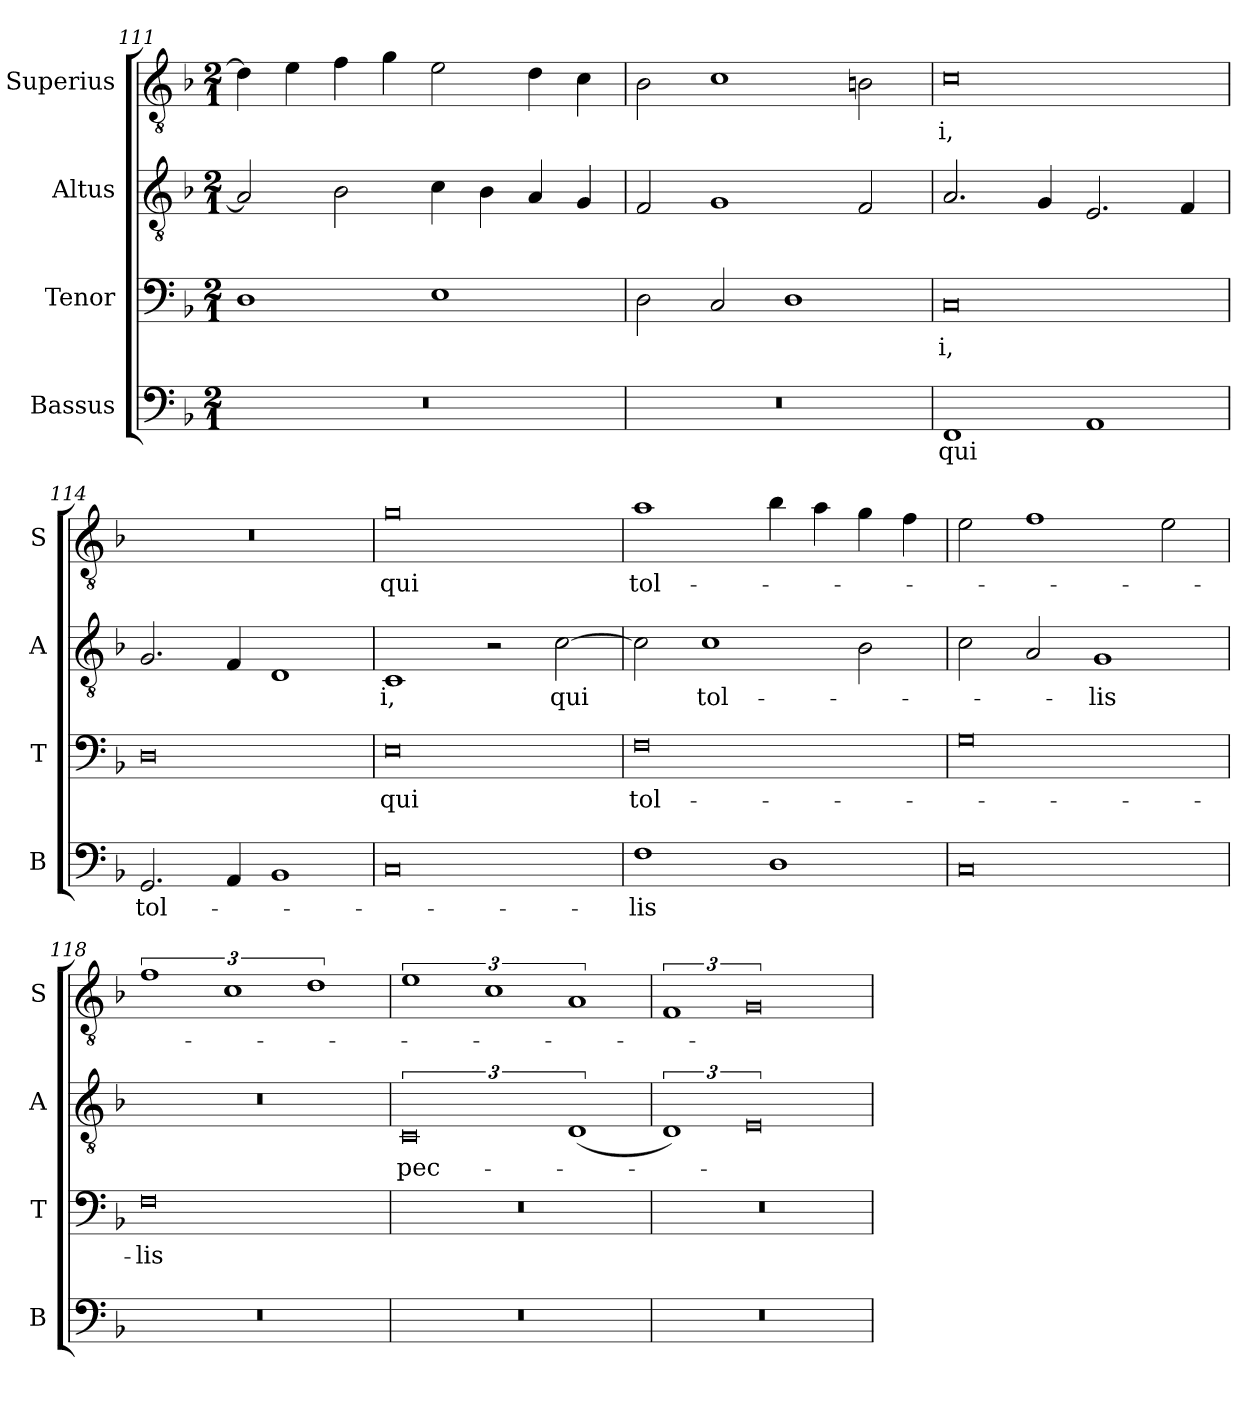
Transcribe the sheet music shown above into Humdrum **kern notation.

**kern	**text	**kern	**text	**kern	**text	**kern	**text
*part4	*part4	*part3	*part3	*part2	*part2	*part1	*part1
*staff4	*staff4	*staff3	*staff3	*staff2	*staff2	*staff1	*staff1
*I"Bassus	*	*I"Tenor	*	*I"Altus	*	*I"Superius	*
*I'B	*	*I'T	*	*I'A	*	*I'S	*
*clefF4	*	*clefF4	*	*clefGv2	*	*clefGv2	*
*k[b-]	*	*k[b-]	*	*k[b-]	*	*k[b-]	*
*M2/1	*	*M2/1	*	*M2/1	*	*M2/1	*
=111	=111	=111	=111	=111	=111	=111	=111
0r	.	1D	.	2A]	.	4d]	.
.	.	.	.	.	.	4e	.
.	.	.	.	2B-	.	4f	.
.	.	.	.	.	.	4g	.
.	.	1E	.	4c	.	2e	.
.	.	.	.	4B-	.	.	.
.	.	.	.	4A	.	4d	.
.	.	.	.	4G	.	4c	.
=112	=112	=112	=112	=112	=112	=112	=112
0r	.	2D	.	2F	.	2B-	.
.	.	2C	.	1G	.	1c	.
.	.	1D	.	.	.	.	.
.	.	.	.	2F	.	2Bn	.
=113	=113	=113	=113	=113	=113	=113	=113
!	!	!	!	!	!	!	!LO:LY:i
1FF	qui	0C	-i,	2.A	.	0c	-i,
.	.	.	.	4G	.	.	.
1AA	.	.	.	2.E	.	.	.
.	.	.	.	4F	.	.	.
=114	=114	=114	=114	=114	=114	=114	=114
2.GG	tol-	0D	.	2.G	.	0r	.
4AA	.	.	.	4F	.	.	.
1BB-	.	.	.	1D	.	.	.
=115	=115	=115	=115	=115	=115	=115	=115
!	!	!	!	!	!LO:LY:i	!	!
0C	.	0E	qui	1C	-i,	0g	qui
.	.	.	.	2r	.	.	.
.	.	.	.	[2c	qui	.	.
=116	=116	=116	=116	=116	=116	=116	=116
1F	-lis	0F	tol-	2c]	.	1a	tol-
.	.	.	.	1c	tol-	.	.
1D	.	.	.	.	.	4b-	.
.	.	.	.	.	.	4a	.
.	.	.	.	2B-	.	4g	.
.	.	.	.	.	.	4f	.
=117	=117	=117	=117	=117	=117	=117	=117
0C	.	0G	.	2c	.	2e	.
.	.	.	.	2A	.	1f	.
.	.	.	.	1G	-lis	.	.
.	.	.	.	.	.	2e	.
=118	=118	=118	=118	=118	=118	=118	=118
0r	.	0F	-lis	0r	.	3%2f	.
.	.	.	.	.	.	3%2c	.
.	.	.	.	.	.	3%2d	.
=119	=119	=119	=119	=119	=119	=119	=119
0r	.	0r	.	3%4C	pec-	3%2e	.
.	.	.	.	.	.	3%2c	.
.	.	.	.	(3%2D	.	3%2A	.
=120	=120	=120	=120	=120	=120	=120	=120
0r	.	0r	.	3%2D)	.	3%2F	.
.	.	.	.	3%4E	.	3%4G	.
=	=	=	=	=	=	=	=
*-	*-	*-	*-	*-	*-	*-	*-
